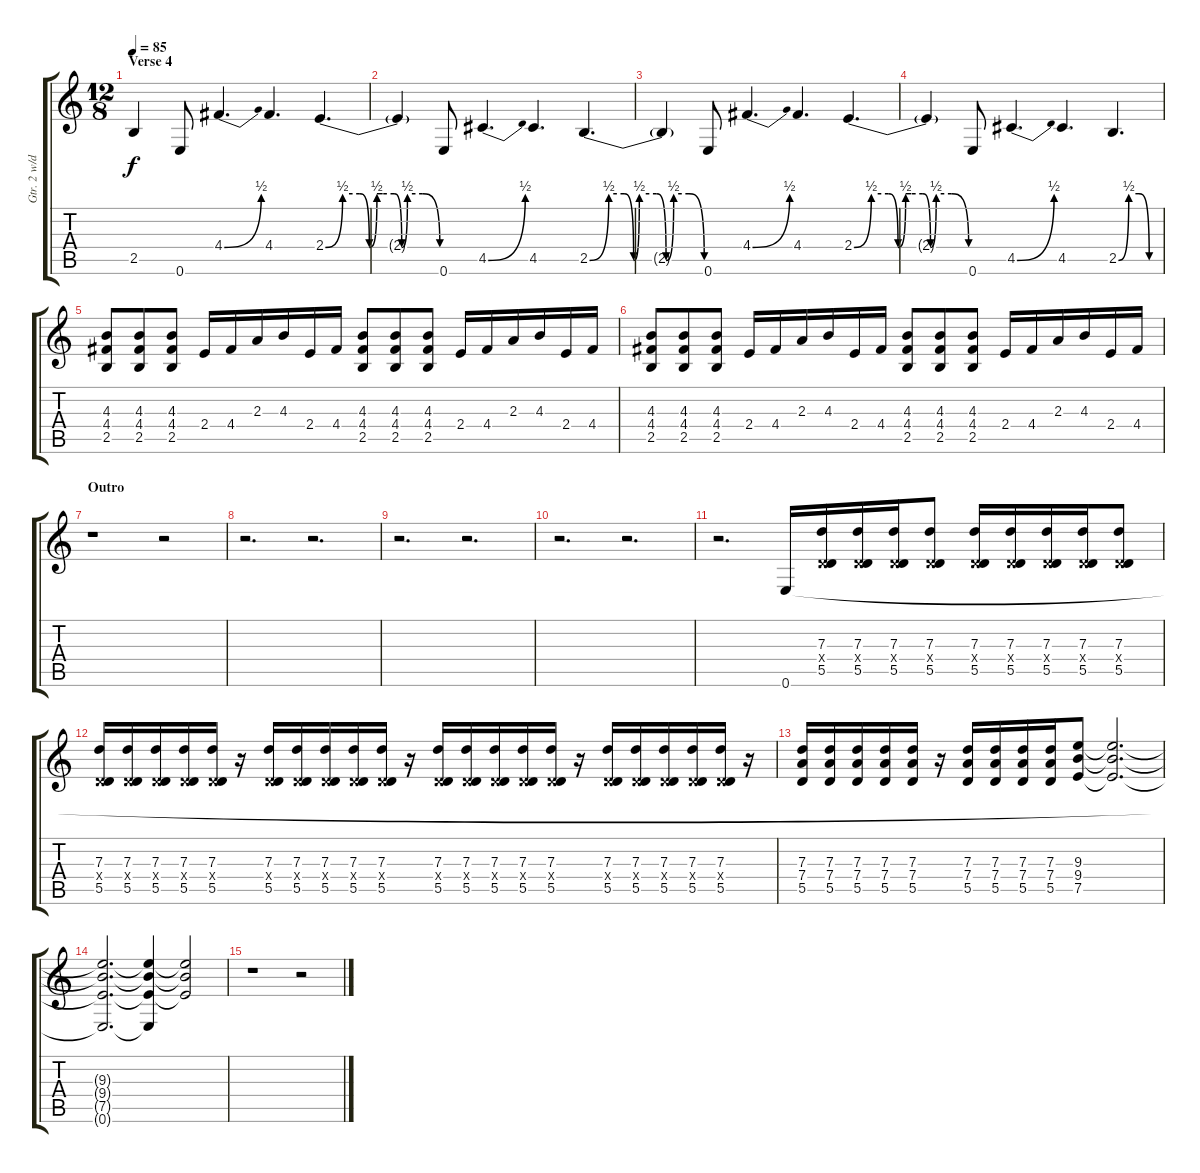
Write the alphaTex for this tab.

\track ("Gtr. 2 w/dist and octavia" "Gtr. 2 w/d") {instrument distortionguitar}
\staff {score tabs}
\tuning (E4 B3 G3 D3 A2 E2) {hide}
\ts (12 8)
\section ("" "Verse 4")
\tempo 85
\clef g2
\ks c
2.5.4{dy f} 0.6.8 4.4{be (bend 0 0 60 2)}.4{d} 4.4.4{d} 2.4{be (custom 0 0 9 2 18 2 23 0 27 2 30 2 36 2 40 0 43 2 51 2 60 0)}.4{d} |
2.4{t}.4 0.6.8 4.5{be (bend 0 0 60 2)}.4{d} 4.5.4{d} 2.5{be (custom 0 0 10 2 18 2 23 0 26 2 35 2 40 0 44 2 52 2 60 0)}.4{d} |
2.5{t}.4 0.6.8 4.4{be (bend 0 0 60 2)}.4{d} 4.4.4{d} 2.4{be (custom 0 0 9 2 18 2 23 0 27 2 30 2 36 2 40 0 43 2 51 2 60 0)}.4{d} |
2.4{t}.4 0.6.8 4.5{be (bend 0 0 60 2)}.4{d} 4.5.4{d} 2.5{be (custom 0 0 15 2 30 2 45 0 60 0)}.4{d} |
(4.3 4.4 2.5).8{volume 16} (4.3 4.4 2.5).8 (4.3 4.4 2.5).8 2.4.16 4.4.16 2.3.16 4.3.16 2.4.16 4.4.16 (4.3 4.4 2.5).8 (4.3 4.4 2.5).8 (4.3 4.4 2.5).8 2.4.16 4.4.16 2.3.16 4.3.16 2.4.16 4.4.16 |
(4.3 4.4 2.5).8 (4.3 4.4 2.5).8 (4.3 4.4 2.5).8 2.4.16 4.4.16 2.3.16 4.3.16 2.4.16 4.4.16 (4.3 4.4 2.5).8 (4.3 4.4 2.5).8 (4.3 4.4 2.5).8 2.4.16 4.4.16 2.3.16 4.3.16 2.4.16 4.4.16 |
\section ("" "Outro")
r.1{volume 8} r.2 |
r.2{d} r.2{d} |
r.2{d} r.2{d} |
r.2{d} r.2{d} |
r.2{d} 0.6.16 (7.3 0.4{x} 5.5).16 (7.3 0.4{x} 5.5).16 (7.3 0.4{x} 5.5).16 (7.3 0.4{x} 5.5).8 (7.3 0.4{x} 5.5).16 (7.3 0.4{x} 5.5).16 (7.3 0.4{x} 5.5).16 (7.3 0.4{x} 5.5).16 (7.3 0.4{x} 5.5).8 |
(7.3 0.4{x} 5.5).16 (7.3 0.4{x} 5.5).16 (7.3 0.4{x} 5.5).16 (7.3 0.4{x} 5.5).16 (7.3 0.4{x} 5.5).16 r.16 (7.3 0.4{x} 5.5).16 (7.3 0.4{x} 5.5).16 (7.3 0.4{x} 5.5).16 (7.3 0.4{x} 5.5).16 (7.3 0.4{x} 5.5).16 r.16 (7.3 0.4{x} 5.5).16 (7.3 0.4{x} 5.5).16 (7.3 0.4{x} 5.5).16 (7.3 0.4{x} 5.5).16 (7.3 0.4{x} 5.5).16 r.16 (7.3 0.4{x} 5.5).16 (7.3 0.4{x} 5.5).16 (7.3 0.4{x} 5.5).16 (7.3 0.4{x} 5.5).16 (7.3 0.4{x} 5.5).16 r.16 |
(7.3 7.4 5.5).16 (7.3 7.4 5.5).16 (7.3 7.4 5.5).16 (7.3 7.4 5.5).16 (7.3 7.4 5.5).16 r.16 (7.3 7.4 5.5).16 (7.3 7.4 5.5).16 (7.3 7.4 5.5).16 (7.3 7.4 5.5).16 (9.3 9.4 7.5).8 (9.3{t} 9.4{t} 7.5{t}).2{d} |
(9.3{t} 9.4{t} 7.5{t} 0.6{t}).2{d} (9.3{t} 9.4{t} 7.5{t} 0.6{t}).4 (9.3{t} 9.4{t} 7.5{t}).2 |
r.1 r.2
